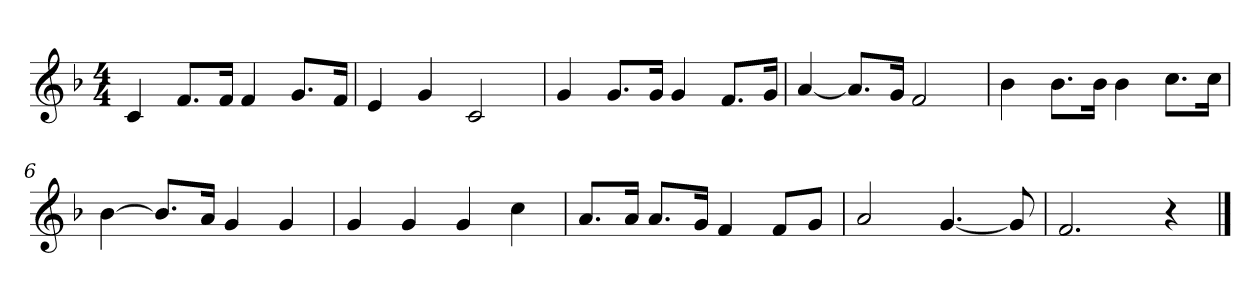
**kern
*part1
*staff1
*k[b-]
*M4/4
*MM120
=1
4c
8.fL
16fJk
4f
8.gL
16fJk
=2
4e
4g
2c
=3
4g
8.gL
16gJk
4g
8.fL
16gJk
=4
[4a
8.aL]
16gJk
2f
=5
4b-
8.b-L
16b-Jk
4b-
8.ccL
16ccJk
=6
[4b-
8.b-L]
16aJk
4g
4g
=7
4g
4g
4g
4cc
=8
8.aL
16aJk
8.aL
16gJk
4f
8fL
8gJ
=9
2a
[4.g
8g]
=10
2.f
4r
==
*-
